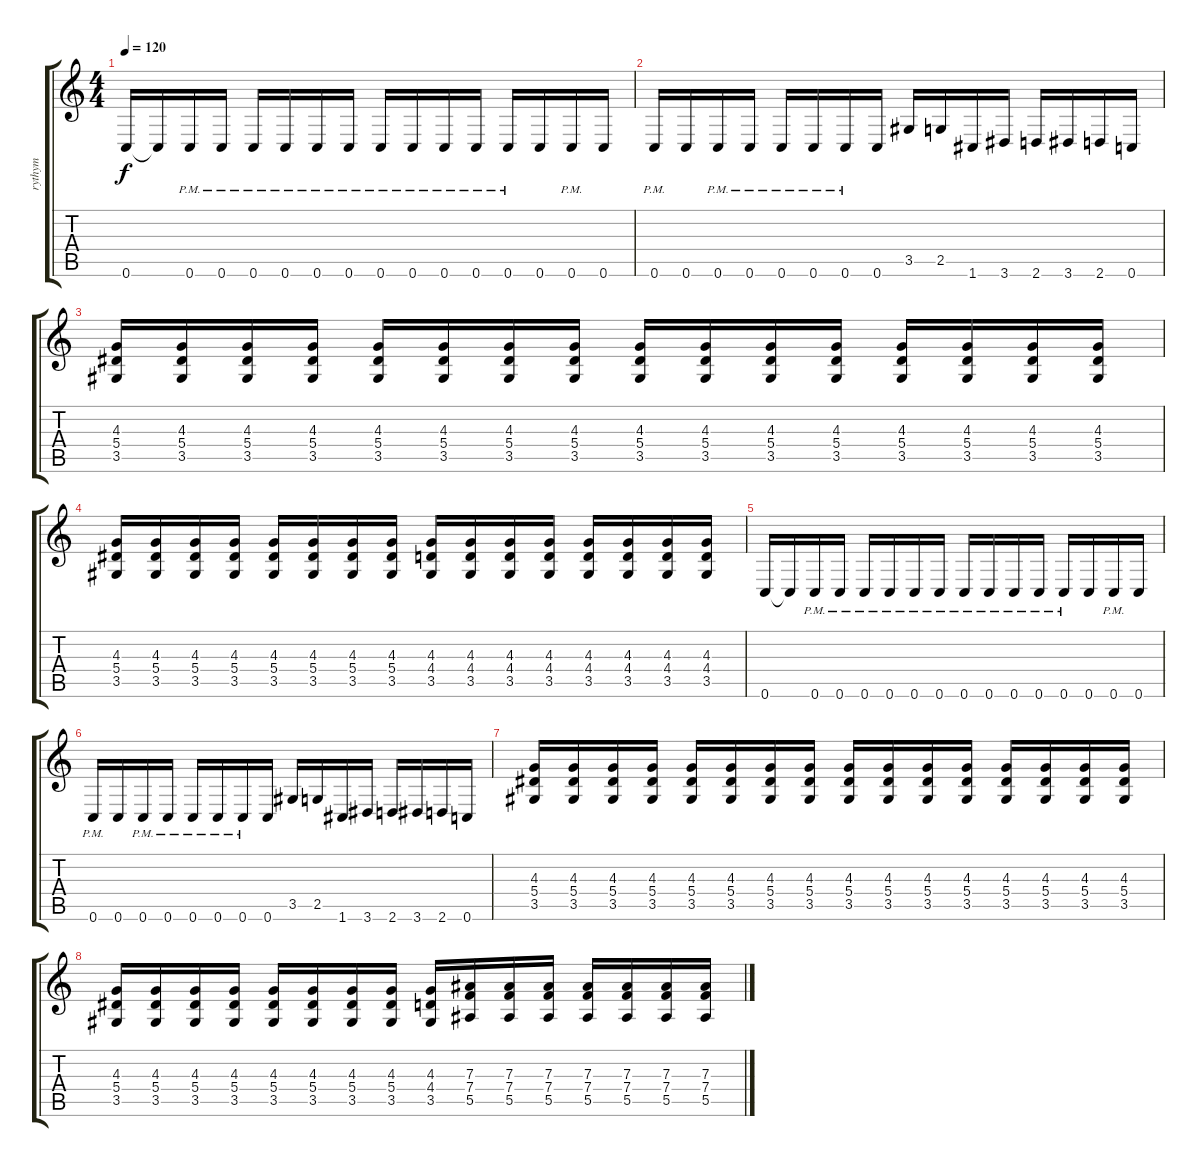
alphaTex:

\track ("rythym" "rythym") {instrument distortionguitar}
\staff {score tabs}
\tuning (C4 G3 Eb3 Bb2 F2 C2) {hide}
\ts (4 4)
\tempo 120
\clef g2
\ks c
0.6.16{dy f} 0.6{t}.16 0.6{pm}.16 0.6{pm}.16 0.6{pm}.16 0.6{pm}.16 0.6{pm}.16 0.6{pm}.16 0.6{pm}.16 0.6{pm}.16 0.6{pm}.16 0.6{pm}.16 0.6{pm}.16 0.6.16 0.6{pm}.16 0.6.16 |
0.6{pm}.16 0.6.16 0.6{pm}.16 0.6{pm}.16 0.6{pm}.16 0.6{pm}.16 0.6{pm}.16 0.6.16 3.5.16 2.5.16 1.6.16 3.6.16 2.6.16 3.6.16 2.6.16 0.6.16 |
(4.3 5.4 3.5).16 (4.3 5.4 3.5).16 (4.3 5.4 3.5).16 (4.3 5.4 3.5).16 (4.3 5.4 3.5).16 (4.3 5.4 3.5).16 (4.3 5.4 3.5).16 (4.3 5.4 3.5).16 (4.3 5.4 3.5).16 (4.3 5.4 3.5).16 (4.3 5.4 3.5).16 (4.3 5.4 3.5).16 (4.3 5.4 3.5).16 (4.3 5.4 3.5).16 (4.3 5.4 3.5).16 (4.3 5.4 3.5).16 |
(4.3 5.4 3.5).16 (4.3 5.4 3.5).16 (4.3 5.4 3.5).16 (4.3 5.4 3.5).16 (4.3 5.4 3.5).16 (4.3 5.4 3.5).16 (4.3 5.4 3.5).16 (4.3 5.4 3.5).16 (4.3 4.4 3.5).16 (4.3 4.4 3.5).16 (4.3 4.4 3.5).16 (4.3 4.4 3.5).16 (4.3 4.4 3.5).16 (4.3 4.4 3.5).16 (4.3 4.4 3.5).16 (4.3 4.4 3.5).16 |
0.6.16 0.6{t}.16 0.6{pm}.16 0.6{pm}.16 0.6{pm}.16 0.6{pm}.16 0.6{pm}.16 0.6{pm}.16 0.6{pm}.16 0.6{pm}.16 0.6{pm}.16 0.6{pm}.16 0.6{pm}.16 0.6.16 0.6{pm}.16 0.6.16 |
0.6{pm}.16 0.6.16 0.6{pm}.16 0.6{pm}.16 0.6{pm}.16 0.6{pm}.16 0.6{pm}.16 0.6.16 3.5.16 2.5.16 1.6.16 3.6.16 2.6.16 3.6.16 2.6.16 0.6.16 |
(4.3 5.4 3.5).16 (4.3 5.4 3.5).16 (4.3 5.4 3.5).16 (4.3 5.4 3.5).16 (4.3 5.4 3.5).16 (4.3 5.4 3.5).16 (4.3 5.4 3.5).16 (4.3 5.4 3.5).16 (4.3 5.4 3.5).16 (4.3 5.4 3.5).16 (4.3 5.4 3.5).16 (4.3 5.4 3.5).16 (4.3 5.4 3.5).16 (4.3 5.4 3.5).16 (4.3 5.4 3.5).16 (4.3 5.4 3.5).16 |
(4.3 5.4 3.5).16 (4.3 5.4 3.5).16 (4.3 5.4 3.5).16 (4.3 5.4 3.5).16 (4.3 5.4 3.5).16 (4.3 5.4 3.5).16 (4.3 5.4 3.5).16 (4.3 5.4 3.5).16 (4.3 4.4 3.5).16 (7.3 7.4 5.5).16 (7.3 7.4 5.5).16 (7.3 7.4 5.5).16 (7.3 7.4 5.5).16 (7.3 7.4 5.5).16 (7.3 7.4 5.5).16 (7.3 7.4 5.5).16
